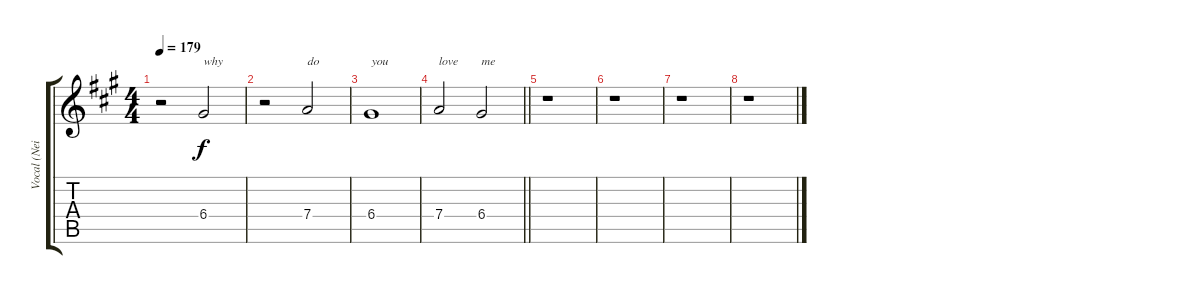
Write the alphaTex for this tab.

\track ("Vocal (Neil Sanderson)" "Vocal (Nei") {instrument distortionguitar}
\staff {score tabs}
\tuning (E4 B3 G3 D3 A2 E2) {hide}
\ts (4 4)
\tempo 179
\clef g2
\ks f#minor
r.2{dy f} 6.4.2{txt "why"} |
r.2 7.4.2{txt "do"} |
6.4.1{txt "you"} |
\barLineRight lightlight
7.4.2{txt "love"} 6.4.2{txt "me"} |
r.1 |
r.1 |
r.1 |
r.1
